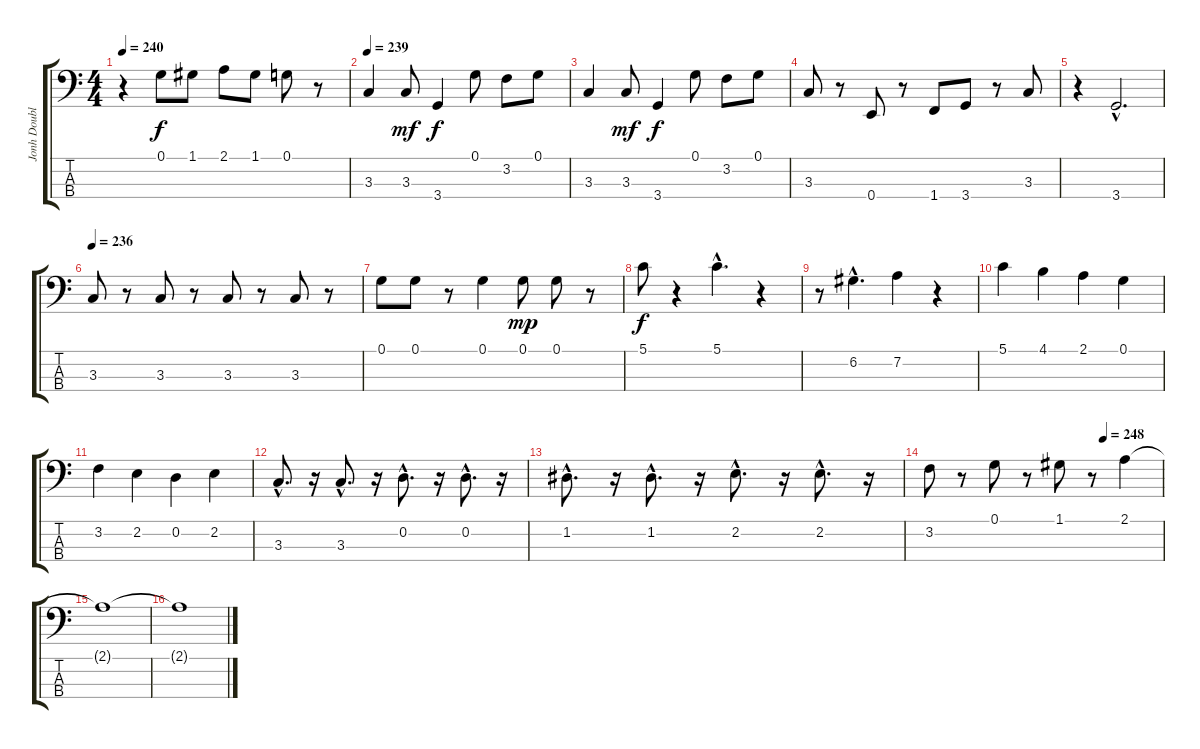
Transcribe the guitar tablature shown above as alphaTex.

\track ("Jonh Double bass" "Jonh Doubl") {instrument acousticbass}
\staff {score tabs}
\tuning (G2 D2 A1 E1) {hide}
\ts (4 4)
\tempo 240
\clef f4
\ks c
r.4{dy f} 0.1.8 1.1.8 2.1.8 1.1.8 0.1.8 r.8 |
\tempo 239
3.3.4 3.3.8{dy mf} 3.4.4{dy f} 0.1.8 3.2.8 0.1.8 |
3.3.4 3.3.8{dy mf} 3.4.4{dy f} 0.1.8 3.2.8 0.1.8 |
3.3.8 r.8 0.4.8 r.8 1.4.8 3.4.8 r.8 3.3.8 |
r.4 3.4{hac}.2{d} |
\tempo 236
3.3.8 r.8 3.3.8 r.8 3.3.8 r.8 3.3.8 r.8 |
0.1.8 0.1.8 r.8 0.1.4 0.1.8{dy mp} 0.1.8 r.8 |
5.1.8{dy f} r.4 5.1{hac}.4{d} r.4 |
r.8 6.2{hac}.4{d} 7.2.4 r.4 |
5.1.4 4.1.4 2.1.4 0.1.4 |
3.2.4 2.2.4 0.2.4 2.2.4 |
3.3{hac}.8{d} r.16 3.3{hac}.8{d} r.16 0.2{hac}.8{d} r.16 0.2{hac}.8{d} r.16 |
1.2{hac}.8{d} r.16 1.2{hac}.8{d} r.16 2.2{hac}.8{d} r.16 2.2{hac}.8{d} r.16 |
\tempo (248 0.75)
3.2.8 r.8 0.1.8 r.8 1.1.8 r.8 2.1.4 |
2.1{t}.1 |
2.1{t}.1
